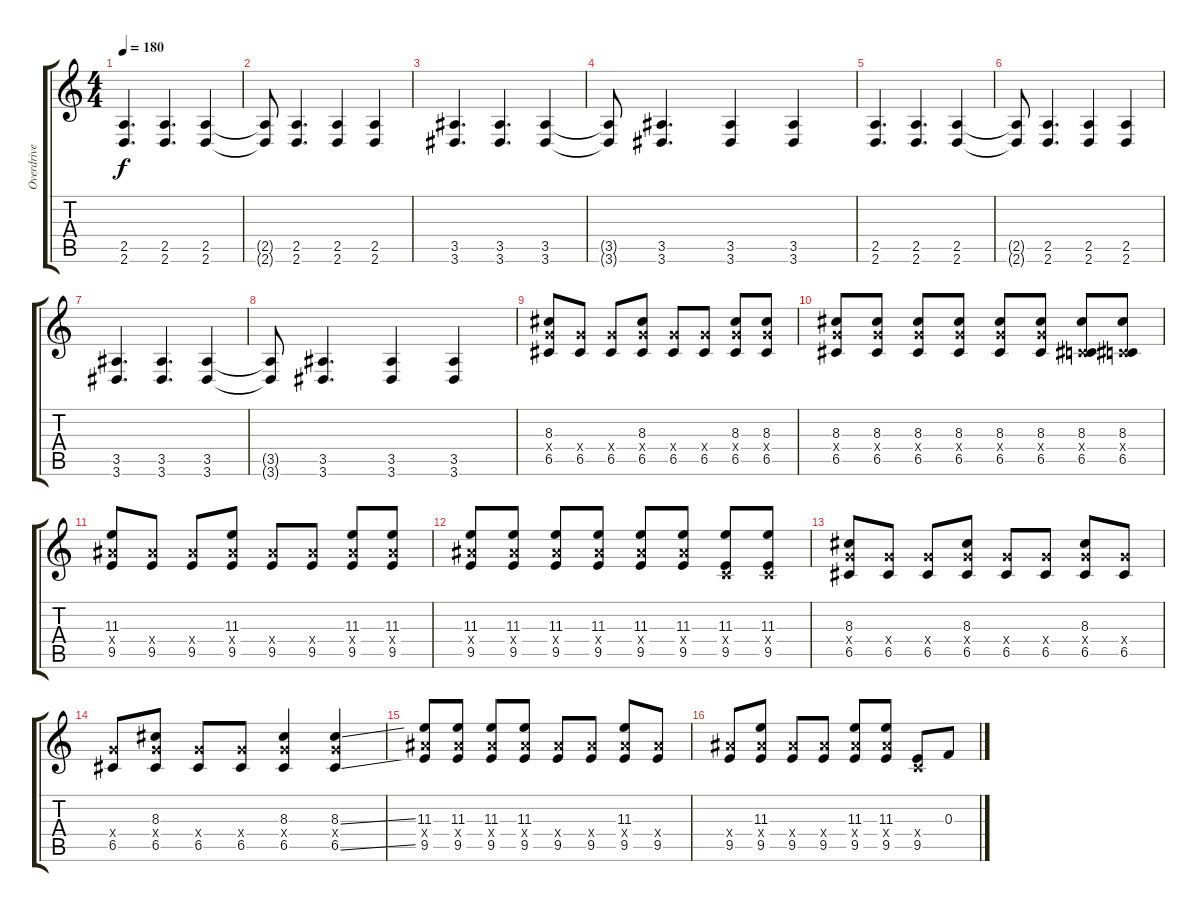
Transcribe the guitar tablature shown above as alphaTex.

\track ("Overdrive (Daron)" "Overdrive ") {instrument overdrivenguitar}
\staff {score tabs}
\tuning (D4 A3 F3 C3 G2 C2) {hide}
\ts (4 4)
\tempo 180
\clef g2
\ks c
(2.5 2.6).4{d dy f} (2.5 2.6).4{d} (2.5 2.6).4 |
(2.5{t} 2.6{t}).8 (2.5 2.6).4{d} (2.5 2.6).4 (2.5 2.6).4 |
(3.5 3.6).4{d} (3.5 3.6).4{d} (3.5 3.6).4 |
(3.5{t} 3.6{t}).8 (3.5 3.6).4{d} (3.5 3.6).4 (3.5 3.6).4 |
(2.5 2.6).4{d} (2.5 2.6).4{d} (2.5 2.6).4 |
(2.5{t} 2.6{t}).8 (2.5 2.6).4{d} (2.5 2.6).4 (2.5 2.6).4 |
(3.5 3.6).4{d} (3.5 3.6).4{d} (3.5 3.6).4 |
(3.5{t} 3.6{t}).8 (3.5 3.6).4{d} (3.5 3.6).4 (3.5 3.6).4 |
(8.3 7.4{x} 6.5).8 (7.4{x} 6.5).8 (7.4{x} 6.5).8 (8.3 7.4{x} 6.5).8 (7.4{x} 6.5).8 (7.4{x} 6.5).8 (8.3 7.4{x} 6.5).8 (8.3 7.4{x} 6.5).8 |
(8.3 7.4{x} 6.5).8 (8.3 7.4{x} 6.5).8 (8.3 7.4{x} 6.5).8 (8.3 7.4{x} 6.5).8 (8.3 7.4{x} 6.5).8 (8.3 7.4{x} 6.5).8 (8.3 0.4{x} 6.5).8 (8.3 0.4{x} 6.5).8 |
(11.3 10.4{x} 9.5).8 (10.4{x} 9.5).8 (10.4{x} 9.5).8 (11.3 10.4{x} 9.5).8 (10.4{x} 9.5).8 (10.4{x} 9.5).8 (11.3 10.4{x} 9.5).8 (11.3 10.4{x} 9.5).8 |
(11.3 10.4{x} 9.5).8 (11.3 10.4{x} 9.5).8 (11.3 10.4{x} 9.5).8 (11.3 10.4{x} 9.5).8 (11.3 10.4{x} 9.5).8 (11.3 10.4{x} 9.5).8 (11.3 0.4{x} 9.5).8 (11.3 0.4{x} 9.5).8 |
(8.3 7.4{x} 6.5).8 (7.4{x} 6.5).8 (7.4{x} 6.5).8 (8.3 7.4{x} 6.5).8 (7.4{x} 6.5).8 (7.4{x} 6.5).8 (8.3 7.4{x} 6.5).8 (7.4{x} 6.5).8 |
(7.4{x} 6.5).8 (8.3 7.4{x} 6.5).8 (7.4{x} 6.5).8 (7.4{x} 6.5).8 (8.3 7.4{x} 6.5).4 (8.3{ss} 7.4{x} 6.5{ss}).4 |
(11.3 10.4{x} 9.5).8 (11.3 10.4{x} 9.5).8 (11.3 10.4{x} 9.5).8 (11.3 10.4{x} 9.5).8 (10.4{x} 9.5).8 (10.4{x} 9.5).8 (11.3 10.4{x} 9.5).8 (10.4{x} 9.5).8 |
(10.4{x} 9.5).8 (11.3 10.4{x} 9.5).8 (10.4{x} 9.5).8 (10.4{x} 9.5).8 (11.3 10.4{x} 9.5).8 (11.3 10.4{x} 9.5).8 (0.4{x} 9.5).8 0.3.8
